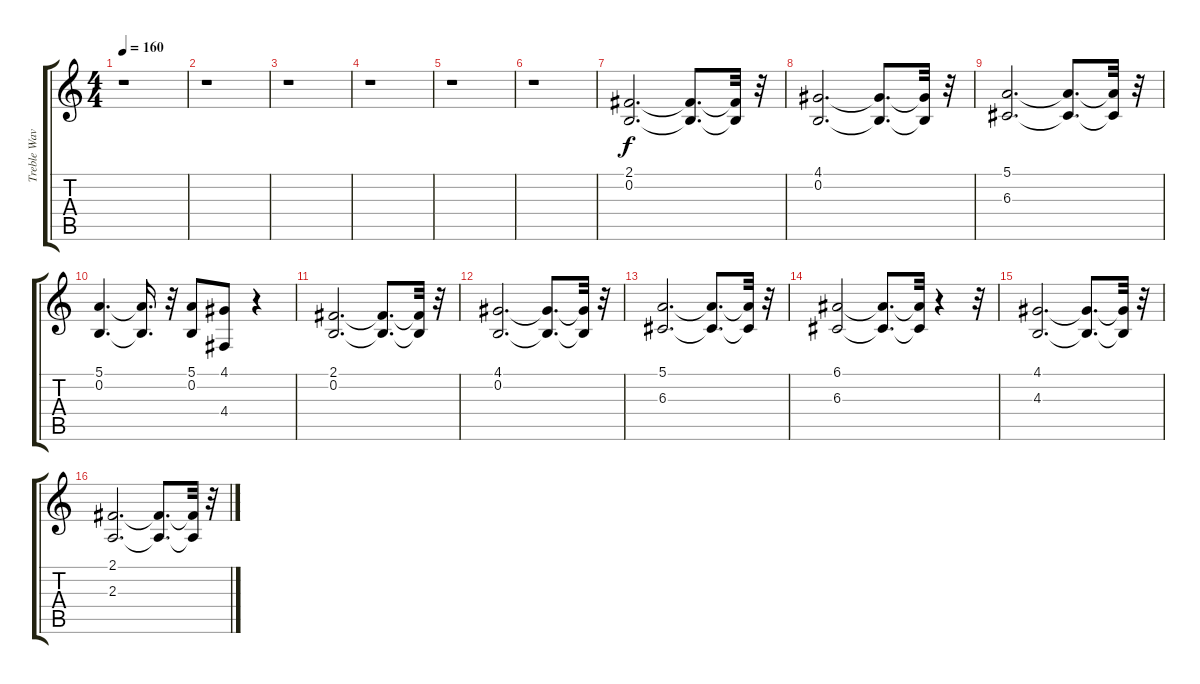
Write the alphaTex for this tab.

\track ("Treble Waveform" "Treble Wav") {instrument lead1square}
\staff {score tabs}
\tuning (E4 B3 G3 D3 A2 E2) {hide}
\ts (4 4)
\tempo 160
\clef g2
\ks c
r.1{dy f} |
r.1 |
r.1 |
r.1 |
r.1 |
r.1 |
(2.1 0.2).2{d} (2.1{t} 0.2{t}).8{d} (2.1{t} 0.2{t}).32 r.32 |
(4.1 0.2).2{d} (4.1{t} 0.2{t}).8{d} (4.1{t} 0.2{t}).32 r.32 |
(5.1 6.3).2{d} (5.1{t} 6.3{t}).8{d} (5.1{t} 6.3{t}).32 r.32 |
(5.1 0.2).4{d} (5.1{t} 0.2{t}).16{d} r.32 (5.1 0.2).8 (4.1 4.4).8 r.4 |
(2.1 0.2).2{d} (2.1{t} 0.2{t}).8{d} (2.1{t} 0.2{t}).32 r.32 |
(4.1 0.2).2{d} (4.1{t} 0.2{t}).8{d} (4.1{t} 0.2{t}).32 r.32 |
(5.1 6.3).2{d} (5.1{t} 6.3{t}).8{d} (5.1{t} 6.3{t}).32 r.32 |
(6.1 6.3).2 (6.1{t} 6.3{t}).8{d} (6.1{t} 6.3{t}).32 r.4 r.32 |
(4.1 4.3).2{d} (4.1{t} 4.3{t}).8{d} (4.1{t} 4.3{t}).32 r.32 |
(2.1 2.3).2{d} (2.1{t} 2.3{t}).8{d} (2.1{t} 2.3{t}).32 r.32
